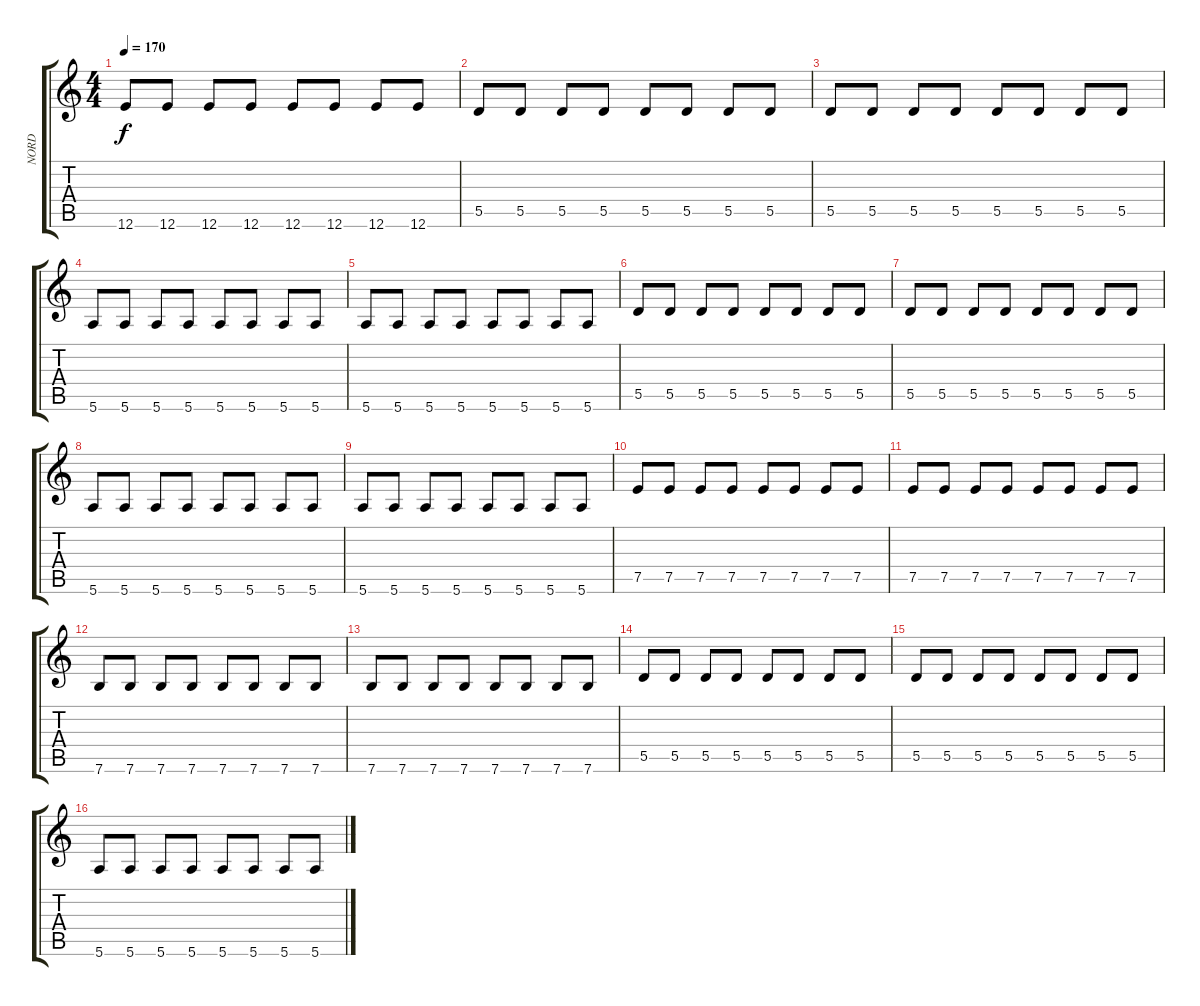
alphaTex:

\track ("NORD" "NORD") {instrument electricbassfinger}
\staff {score tabs}
\tuning (E4 B3 G3 D3 A2 E2) {hide}
\ts (4 4)
\tempo 170
\clef g2
\ks c
12.6.8{dy f} 12.6.8 12.6.8 12.6.8 12.6.8 12.6.8 12.6.8 12.6.8 |
5.5.8 5.5.8 5.5.8 5.5.8 5.5.8 5.5.8 5.5.8 5.5.8 |
5.5.8 5.5.8 5.5.8 5.5.8 5.5.8 5.5.8 5.5.8 5.5.8 |
5.6.8 5.6.8 5.6.8 5.6.8 5.6.8 5.6.8 5.6.8 5.6.8 |
5.6.8 5.6.8 5.6.8 5.6.8 5.6.8 5.6.8 5.6.8 5.6.8 |
5.5.8 5.5.8 5.5.8 5.5.8 5.5.8 5.5.8 5.5.8 5.5.8 |
5.5.8 5.5.8 5.5.8 5.5.8 5.5.8 5.5.8 5.5.8 5.5.8 |
5.6.8 5.6.8 5.6.8 5.6.8 5.6.8 5.6.8 5.6.8 5.6.8 |
5.6.8 5.6.8 5.6.8 5.6.8 5.6.8 5.6.8 5.6.8 5.6.8 |
7.5.8 7.5.8 7.5.8 7.5.8 7.5.8 7.5.8 7.5.8 7.5.8 |
7.5.8 7.5.8 7.5.8 7.5.8 7.5.8 7.5.8 7.5.8 7.5.8 |
7.6.8 7.6.8 7.6.8 7.6.8 7.6.8 7.6.8 7.6.8 7.6.8 |
7.6.8 7.6.8 7.6.8 7.6.8 7.6.8 7.6.8 7.6.8 7.6.8 |
5.5.8 5.5.8 5.5.8 5.5.8 5.5.8 5.5.8 5.5.8 5.5.8 |
5.5.8 5.5.8 5.5.8 5.5.8 5.5.8 5.5.8 5.5.8 5.5.8 |
5.6.8 5.6.8 5.6.8 5.6.8 5.6.8 5.6.8 5.6.8 5.6.8
